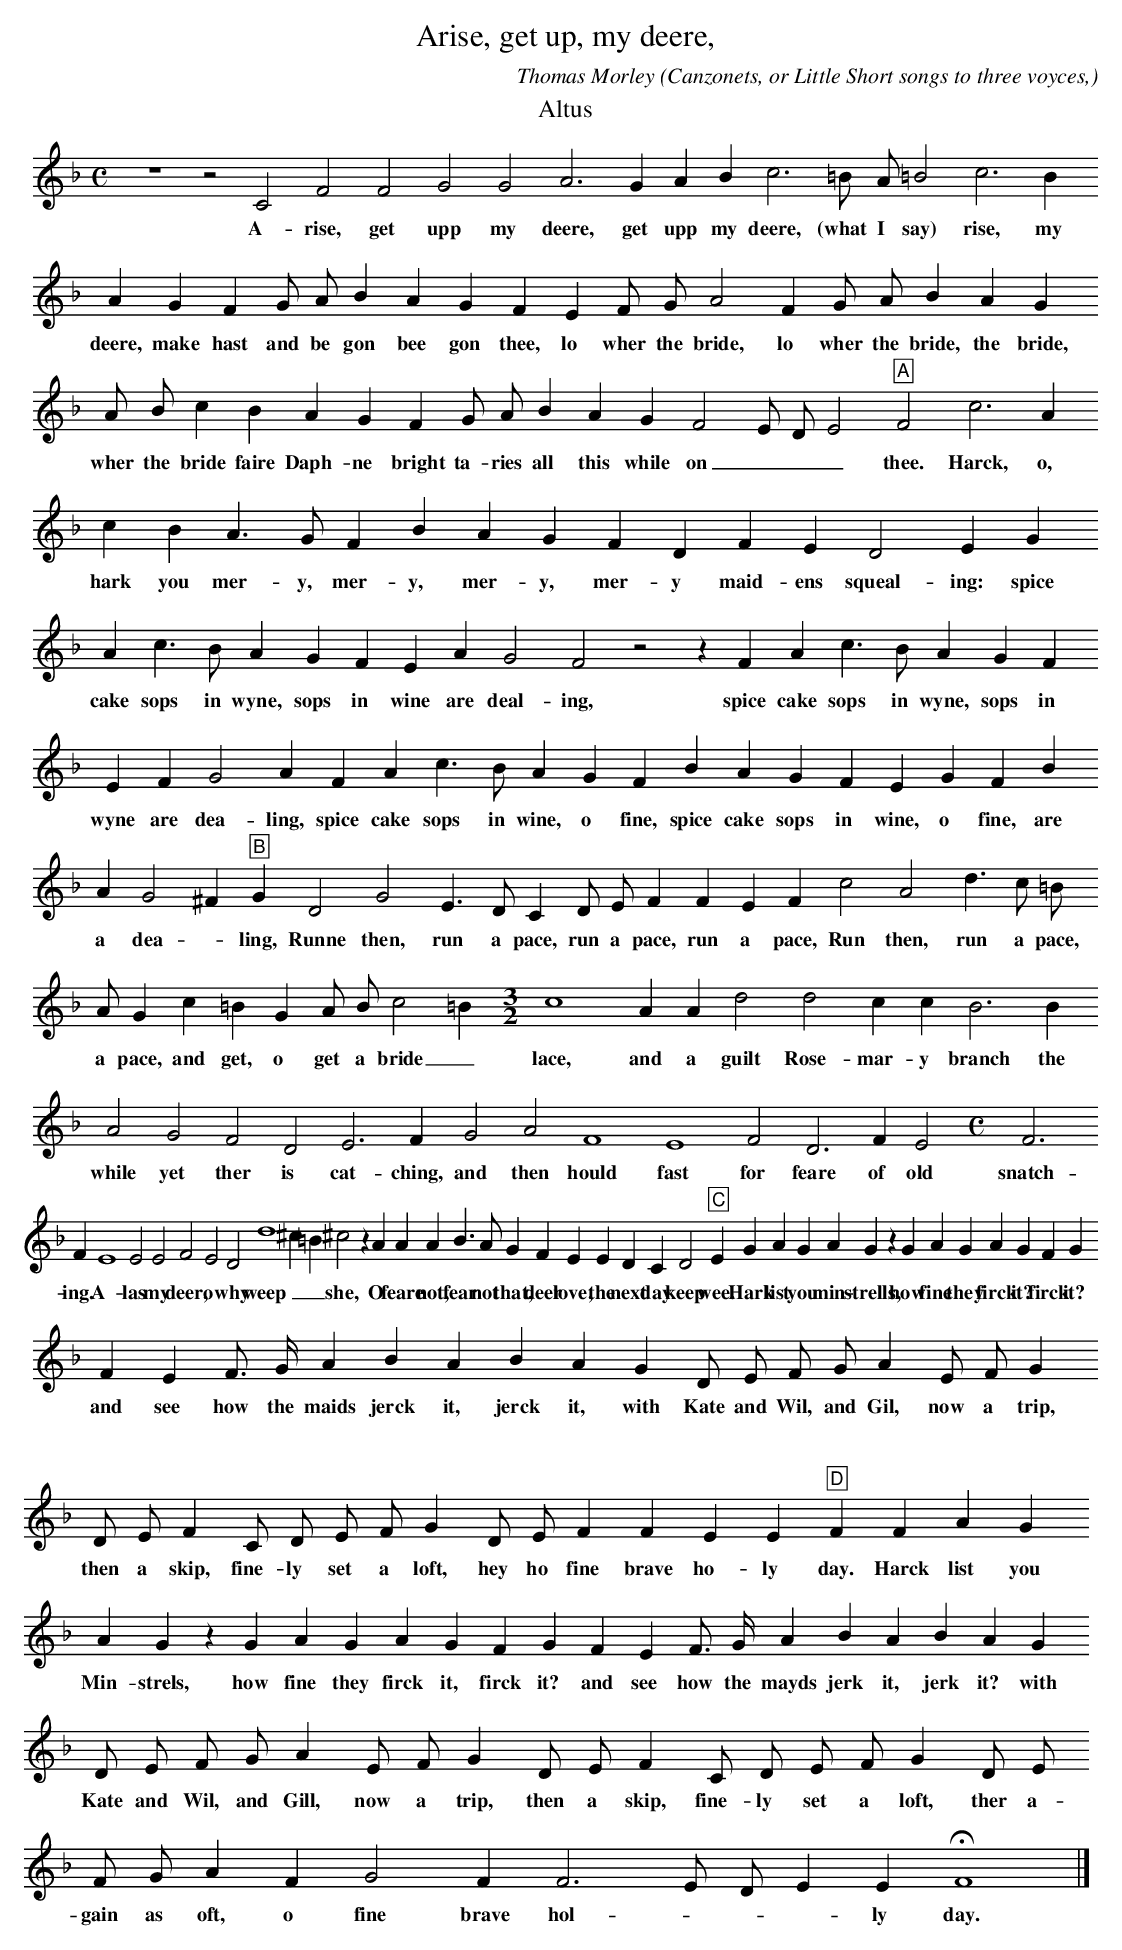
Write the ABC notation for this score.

X:1
T:Arise, get up, my deere,
O: Canzonets, or Little Short songs to three voyces,
C: Thomas Morley
M:C
L:1/4
K:F
T: Altus
z4 z2 C2 F2 F2 G2 G2 A3 G A B \
w:A- rise, get upp my deere, get upp my
c3 =B/ A/ =B2 c3 B
w:deere, (what I say) rise, my
A G F G/ A/ \
w:deere, make hast and be
B A G F E F/ G/ A2 F G/ A/ B A G A/ B/ \
w:gon bee gon thee, lo wher the bride, lo wher the bride, the bride, wher the
c B A G F G/ A/ B A G F2 E/ D/ E2 "A"F2 c3 A \
w:bride faire Daph- ne bright ta- ries all this while on _ _ _ thee. Harck, o,
  c    B    A > G   F    B  A    G  F    D F E D2 E G
w:hark you mer- y, mer- y, mer- y, mer- y maid- ens squeal- ing: spice
A c > B A \
w:cake sops in wyne,
G F E A G2 F2 z2 z F A c > B A G F E F G2 \
w:sops in wine are deal- ing, spice cake sops in wyne, sops in wyne are dea-
A F A c > B A G F B A G F E G F B \
w:ling, spice cake sops in wine, o fine, spice cake sops in wine, o fine, are
  A G2 ^F "B"G D2 G2 E > D C D/ E/ F F E F c2 A2 \
w:a dea - ling, Runne then, run a pace, run a pace, run a pace, Run then,
d > c =B/ A/ G c =B G A/ B/ c2 =B \
w:run a pace, a pace, and get, o get a bride _
M:3/2
L:1/4
c4 A A d2 d2 c c \
w:lace, and a guilt Rose- mar- y
B3 B A2 G2 F2 D2 E3 F G2 A2 F4 E4 F2 D3 F E2 \
w:branch the while yet ther is cat- ching, and then hould fast for feare of old
M:C
L:1/4
F3 F E4 E2 E2 F2 E2 D2 d4 ^c =B ^c2 z A A A B > A G F \
w:snatch- ing.  A- las my deer, o why weep _ _ she, O feare not, fear not that, deer
  E     E
w:love, the
D    C   D2   "C"E G A G A G z G A G A G \
w:next day keep wee.  Hark list you min- strells, how fine they firck it?
F G
w:firck it?
F E F3/4 G// A B A B A G D/ E/ F/ G/ A E/ F/ G
w:and see how the maids jerck it, jerck it, with Kate and Wil, and Gil, now a trip,
   D/ E/ F     C/    D/ E/ F/ G     D/ E/  F    F     E   E "D"F F A G
w:then a skip, fine- ly set a loft, hey ho fine brave ho- ly day.  Harck list you
A G z G \
w:Min- strels, how
A G A G F G F E F3/4 G// A B A B A G D/ E/ F/ G/ A \
w:fine they firck it, firck it? and see how the mayds jerk it, jerk it? with Kate and Wil, and Gill,
E/ F/ G D/ E/ F C/ D/ E/ F/ G D/ E/
w:now a trip, then a skip, fine- ly set a loft, ther a-
F/ G/ A F G2 F F3 E/ D/ E E HF4 |]
w:gain as oft, o fine brave hol - _ _ ly day.
